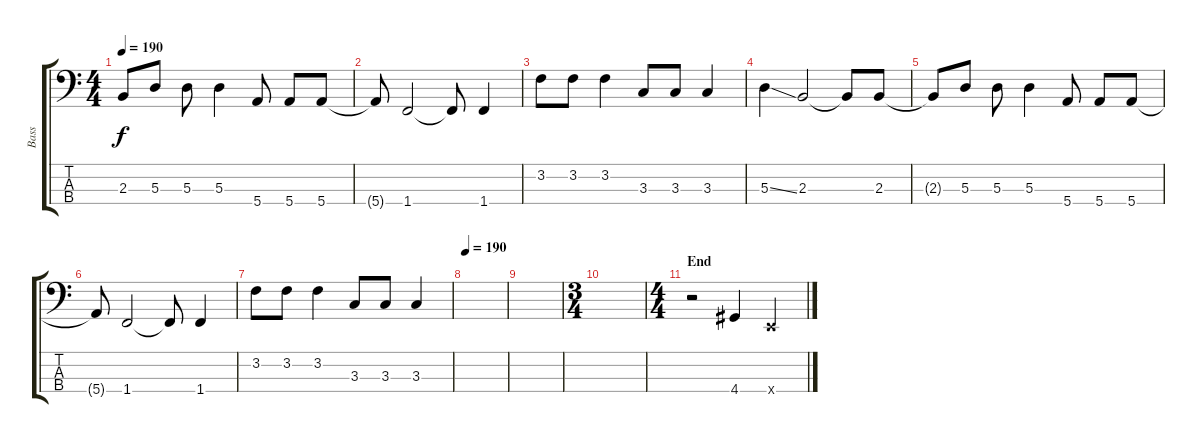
\track ("Bass" "Bass") {instrument distortionguitar}
\staff {score tabs}
\tuning (G2 D2 A1 E1) {hide}
\ts (4 4)
\tempo 190
\clef f4
\ks c
2.3{t}.8{dy f} 5.3.8 5.3.8 5.3.4 5.4.8 5.4.8 5.4.8 |
5.4{t}.8 1.4.2 1.4{t}.8 1.4.4 |
3.2.8 3.2.8 3.2.4 3.3.8 3.3.8 3.3.4 |
5.3{ss}.4 2.3.2 2.3{t}.8 2.3.8 |
2.3{t}.8 5.3.8 5.3.8 5.3.4 5.4.8 5.4.8 5.4.8 |
5.4{t}.8 1.4.2 1.4{t}.8 1.4.4 |
3.2.8 3.2.8 3.2.4 3.3.8 3.3.8 3.3.4 |
\tempo 190
|
|
\ts (3 4)
|
\ts (4 4)
\section ("" "End")
r.2 4.4.4 0.4{x}.4
